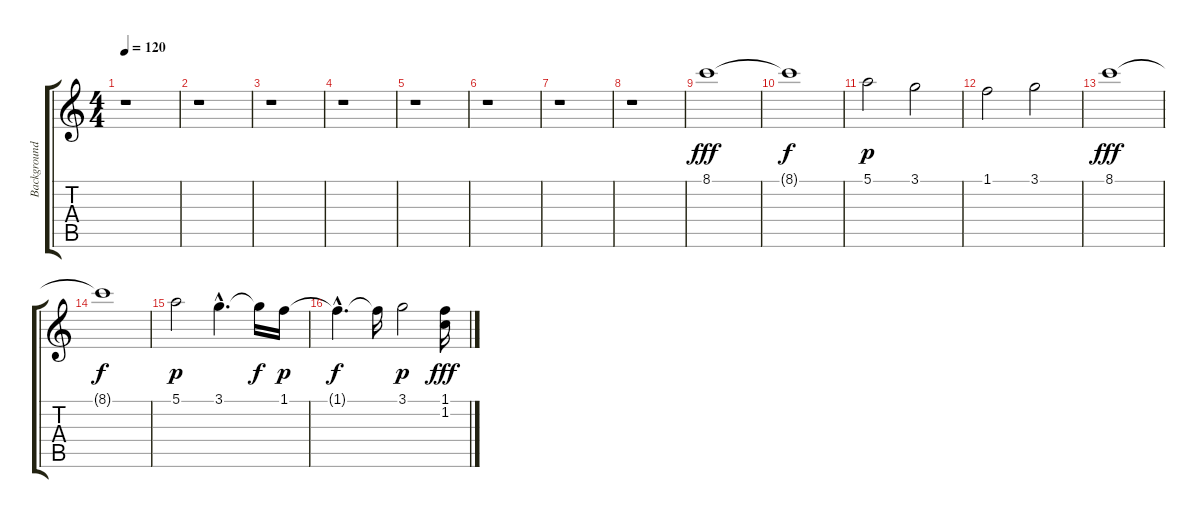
\track ("Background" "Background") {instrument acousticguitarnylon}
\staff {score tabs}
\tuning (E4 B3 G3 D3 A2 E2) {hide}
\ts (4 4)
\tempo 120
\clef g2
\ks c
r.1{dy fff} |
r.1 |
r.1 |
r.1 |
r.1 |
r.1 |
r.1 |
r.1 |
8.1.1 |
8.1{t}.1{dy f} |
5.1.2{dy p} 3.1.2 |
1.1.2 3.1.2 |
8.1.1{dy fff} |
8.1{t}.1{dy f} |
5.1.2{dy p} 3.1{hac}.4{d} 3.1{t}.16{dy f} 1.1.16{dy p} |
1.1{hac t}.4{d dy f} 1.1{t}.16 3.1.2{dy p} (1.1 1.2).16{dy fff}
